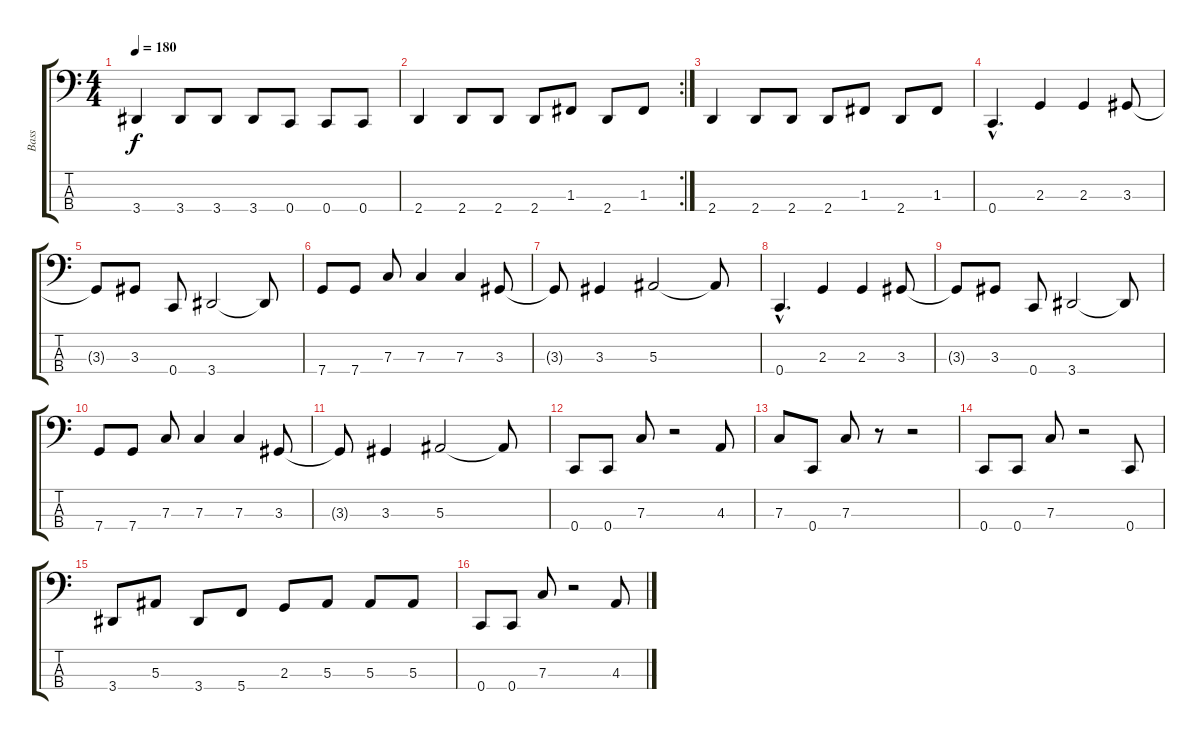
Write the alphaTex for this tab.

\track ("Bass" "Bass") {instrument electricbasspick}
\staff {score tabs}
\tuning (Eb2 Bb1 F1 C1) {hide}
\ts (4 4)
\tempo 180
\clef f4
\ks c
3.4.4{dy f} 3.4.8 3.4.8 3.4.8 0.4.8 0.4.8 0.4.8 |
\rc 2
2.4.4 2.4.8 2.4.8 2.4.8 1.3.8 2.4.8 1.3.8 |
2.4.4 2.4.8 2.4.8 2.4.8 1.3.8 2.4.8 1.3.8 |
0.4{hac}.4{d} 2.3.4 2.3.4 3.3.8 |
3.3{t}.8 3.3.8 0.4.8 3.4.2 3.4{t}.8 |
7.4.8 7.4.8 7.3.8 7.3.4 7.3.4 3.3.8 |
3.3{t}.8 3.3.4 5.3.2 5.3{t}.8 |
0.4{hac}.4{d} 2.3.4 2.3.4 3.3.8 |
3.3{t}.8 3.3.8 0.4.8 3.4.2 3.4{t}.8 |
7.4.8 7.4.8 7.3.8 7.3.4 7.3.4 3.3.8 |
3.3{t}.8 3.3.4 5.3.2 5.3{t}.8 |
0.4.8 0.4.8 7.3.8 r.2 4.3.8 |
7.3.8 0.4.8 7.3.8 r.8 r.2 |
0.4.8 0.4.8 7.3.8 r.2 0.4.8 |
3.4.8 5.3.8 3.4.8 5.4.8 2.3.8 5.3.8 5.3.8 5.3.8 |
0.4.8 0.4.8 7.3.8 r.2 4.3.8
